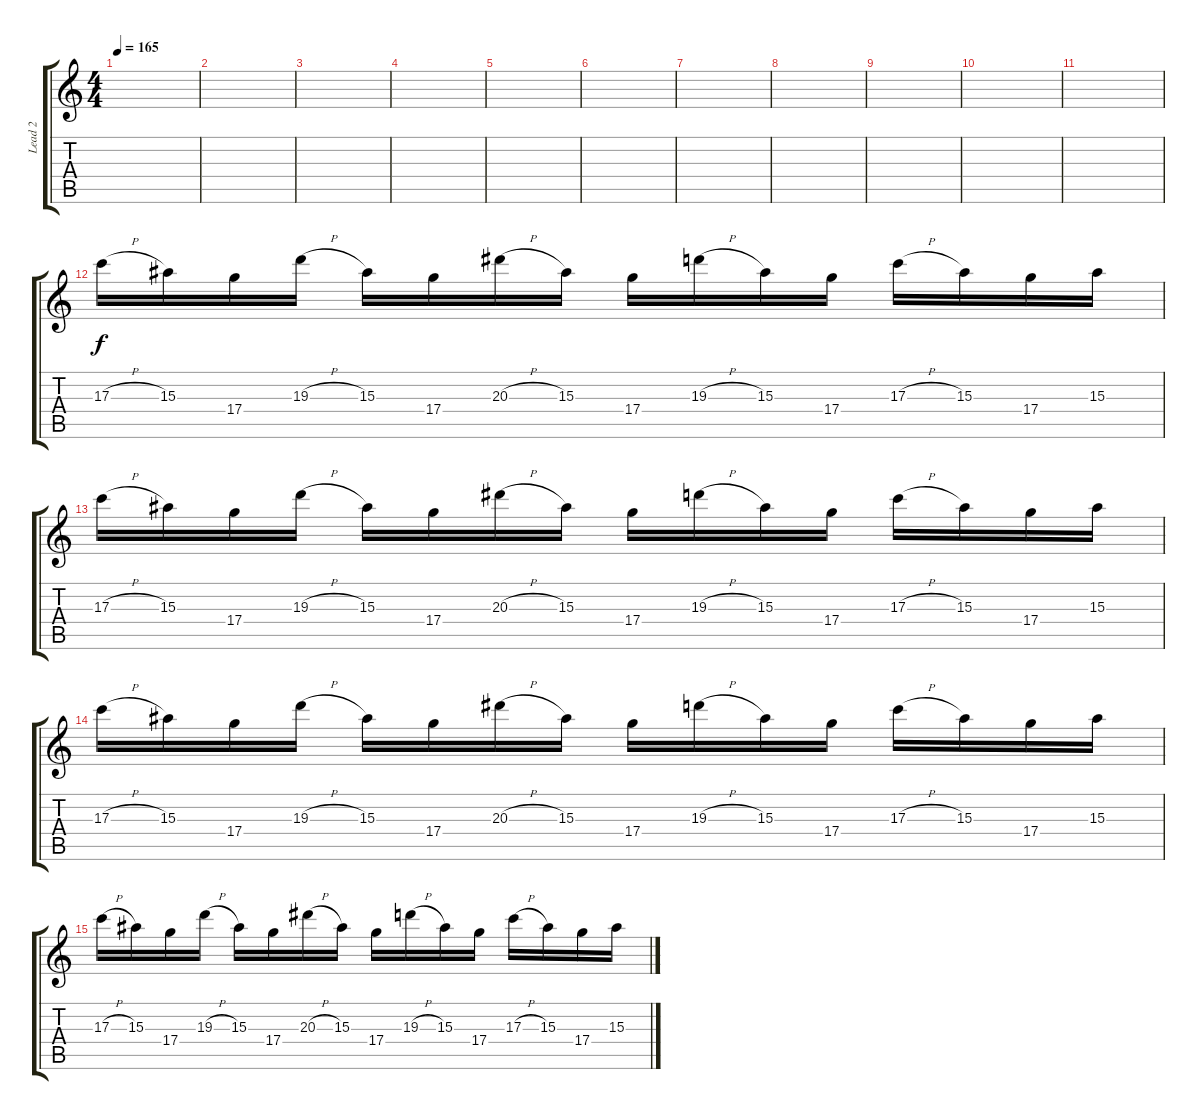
\track ("Lead 2" "Lead 2") {instrument distortionguitar}
\staff {score tabs}
\tuning (E4 B3 G3 D3 A2 E2) {hide}
\ts (4 4)
\tempo 165
\clef g2
\ks c
|
|
|
|
|
|
|
|
|
|
|
17.3{h}.16 15.3.16 17.4.16 19.3{h}.16 15.3.16 17.4.16 20.3{h}.16 15.3.16 17.4.16 19.3{h}.16 15.3.16 17.4.16 17.3{h}.16 15.3.16 17.4.16 15.3.16 |
17.3{h}.16 15.3.16 17.4.16 19.3{h}.16 15.3.16 17.4.16 20.3{h}.16 15.3.16 17.4.16 19.3{h}.16 15.3.16 17.4.16 17.3{h}.16 15.3.16 17.4.16 15.3.16 |
17.3{h}.16 15.3.16 17.4.16 19.3{h}.16 15.3.16 17.4.16 20.3{h}.16 15.3.16 17.4.16 19.3{h}.16 15.3.16 17.4.16 17.3{h}.16 15.3.16 17.4.16 15.3.16 |
17.3{h}.16 15.3.16 17.4.16 19.3{h}.16 15.3.16 17.4.16 20.3{h}.16 15.3.16 17.4.16 19.3{h}.16 15.3.16 17.4.16 17.3{h}.16 15.3.16 17.4.16 15.3.16
